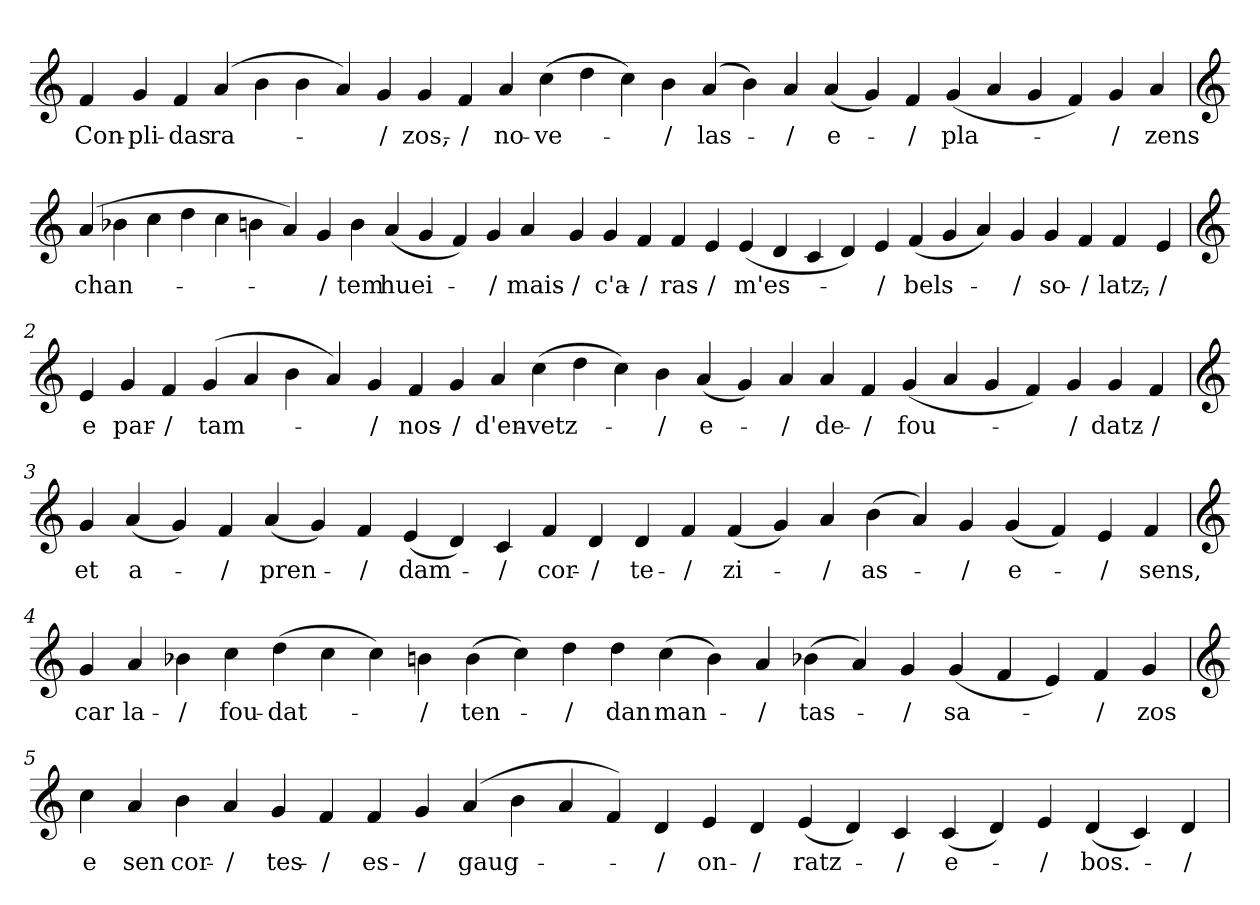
**kern	**text
*part1	*part1
*staff1	*staff1
*clefG2	*
=	=
4f	Con-
4g	-pli-
4f	-das
(4a	ra-
4b	.
4b	.
4a)	.
4g	-/
4g	zos,-
4f	-/
4a	no-
(4cc	-ve-
4dd	.
4cc)	.
4b	-/
(4a	las-
4b)	.
4a	-/
(4a	e-
4g)	.
4f	-/
(4g	pla-
4a	.
4g	.
4f)	.
4g	-/
4a	zens
=1	=1
*clefG2	*
(4a	chan-
4b-X	.
4cc	.
4dd	.
4cc	.
4bn	.
4a)	.
4g	-/
4b	tem
(4a	huei-
4g	.
4f)	.
4g	-/
4a	mais-
4g	-/
4g	c'a-
4f	-/
4f	ras-
4e	-/
(4e	m'es-
4d	.
4c	.
4d)	.
4e	-/
(4f	bels-
4g	.
4a)	.
4g	-/
4g	so-
4f	-/
4f	latz,-
4e	-/
=2	=2
*clefG2	*
4e	e
4g	par-
4f	-/
(4g	tam-
4a	.
4b	.
4a)	.
4g	-/
4f	nos-
4g	-/
4a	d'en-
(4cc	-vetz-
4dd	.
4cc)	.
4b	-/
(4a	e-
4g)	.
4a	-/
4a	de-
4f	-/
(4g	fou-
4a	.
4g	.
4f)	.
4g	-/
4g	datz-
4f	-/
=3	=3
*clefG2	*
4g	et
(4a	a-
4g)	.
4f	-/
(4a	pren-
4g)	.
4f	-/
(4e	dam-
4d)	.
4c	-/
4f	cor-
4d	-/
4d	te-
4f	-/
(4f	zi-
4g)	.
4a	-/
(4b	as-
4a)	.
4g	-/
(4g	e-
4f)	.
4e	-/
4f	sens,
=4	=4
*clefG2	*
4g	car
4a	la-
4b-X	-/
4cc	fou-
(4dd	-dat-
4cc	.
4cc)	.
4bn	-/
(4b	ten-
4cc)	.
4dd	-/
4dd	dan
(4cc	man-
4b)	.
4a	-/
(4b-X	tas-
4a)	.
4g	-/
(4g	sa-
4f	.
4e)	.
4f	-/
4g	zos
=5	=5
*clefG2	*
4cc	e
4a	sen
4b	cor-
4a	-/
4g	tes-
4f	-/
4f	es-
4g	-/
(4a	gaug-
4b	.
4a	.
4f)	.
4d	-/
4e	on-
4d	-/
(4e	ratz-
4d)	.
4c	-/
(4c	e-
4d)	.
4e	-/
(4d	bos.-
4c)	.
4d	-/
=	=
*-	*-
